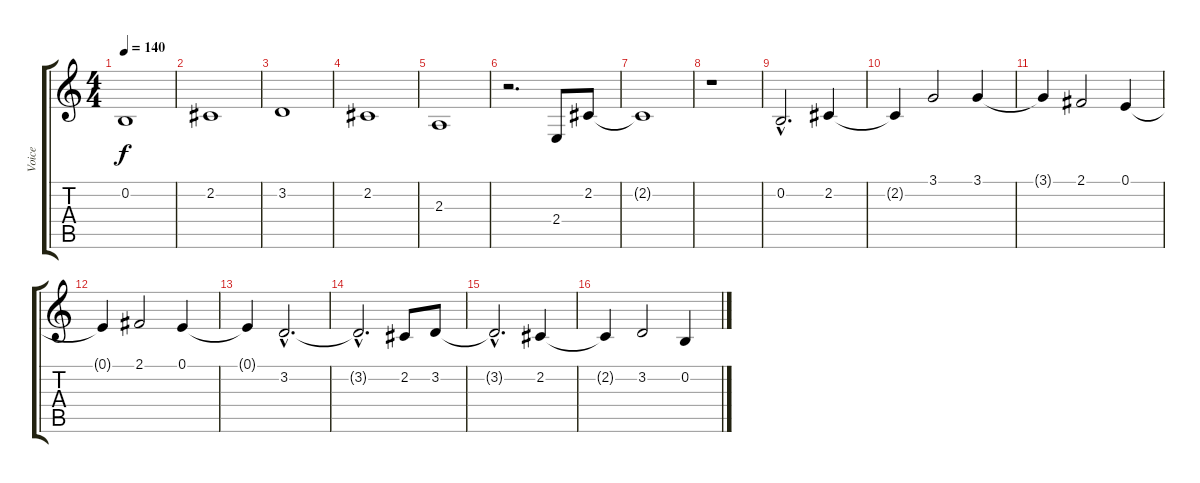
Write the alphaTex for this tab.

\track ("Voice" "Voice") {instrument flute}
\staff {score tabs}
\tuning (E4 B3 G3 D3 A2 E2) {hide}
\ts (4 4)
\tempo 140
\clef g2
\ks c
0.2.1{dy f} |
2.2.1 |
3.2.1 |
2.2.1 |
2.3.1 |
r.2{d} 2.4.8 2.2.8 |
2.2{t}.1 |
r.1 |
0.2{hac}.2{d} 2.2.4 |
2.2{t}.4 3.1.2 3.1.4 |
3.1{t}.4 2.1.2 0.1.4 |
0.1{t}.4 2.1.2 0.1.4 |
0.1{t}.4 3.2{hac}.2{d} |
3.2{hac t}.2{d} 2.2.8 3.2.8 |
3.2{hac t}.2{d} 2.2.4 |
2.2{t}.4 3.2.2 0.2.4
